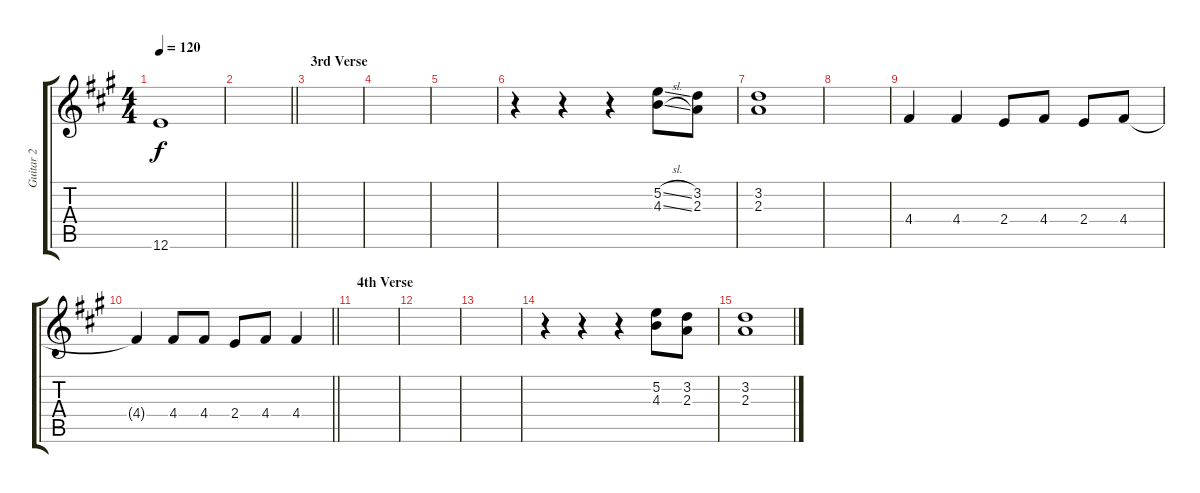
\track ("Guitar 2" "Guitar 2") {instrument electricguitarjazz}
\staff {score tabs}
\tuning (E4 B3 G3 D3 A2 E2) {hide}
\ts (4 4)
\tempo 120
\clef g2
\ks f#minor
12.6{t}.1{dy f} |
\barLineRight lightlight
|
\section ("" "3rd Verse")
|
|
|
r.4 r.4 r.4 (5.2{sl} 4.3{sl}).8 (3.2 2.3).8 |
(3.2 2.3).1 |
|
4.4.4 4.4.4 2.4.8 4.4.8 2.4.8 4.4.8 |
\barLineRight lightlight
4.4{t}.4 4.4.8 4.4.8 2.4.8 4.4.8 4.4.4 |
\section ("" "4th Verse")
|
|
|
r.4 r.4 r.4 (5.2 4.3).8 (3.2 2.3).8 |
(3.2 2.3).1
